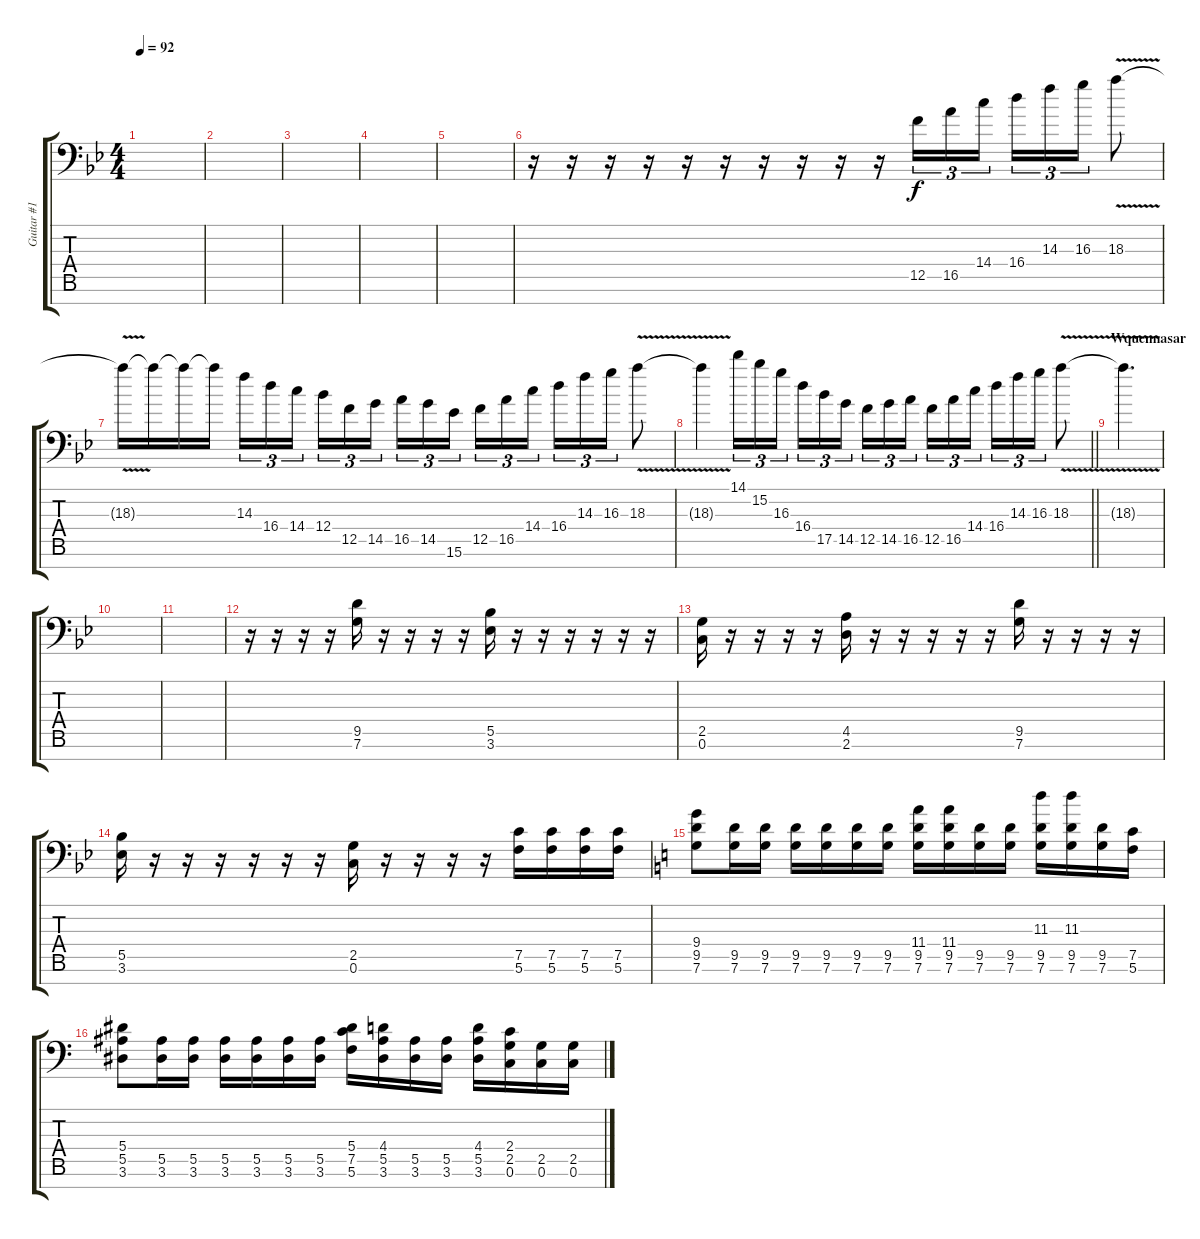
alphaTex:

\track ("Guitar #1" "Guitar #1") {instrument distortionguitar}
\staff {score tabs}
\tuning (C4 G3 Eb3 Bb2 F2 C2 G1) {hide}
\ts (4 4)
\tempo 92
\clef f4
\ks bb
|
|
|
|
|
r.16 r.16 r.16 r.16 r.16 r.16 r.16 r.16 r.16 r.16 12.5.16{tu (3 2) volume 13} 16.5.16{tu (3 2)} 14.4.16{tu (3 2)} 16.4.16{tu (3 2)} 14.3.16{tu (3 2)} 16.3.16{tu (3 2)} 18.3{v}.8 |
18.3{t}.16 18.3{t}.16 18.3{t}.16 18.3{t}.16 14.3.16{tu (3 2)} 16.4.16{tu (3 2)} 14.4.16{tu (3 2) beam splitsecondary} 12.4.16{tu (3 2)} 12.5.16{tu (3 2)} 14.5.16{tu (3 2)} 16.5.16{tu (3 2)} 14.5.16{tu (3 2)} 15.6.16{tu (3 2) beam splitsecondary} 12.5.16{tu (3 2)} 16.5.16{tu (3 2)} 14.4.16{tu (3 2)} 16.4.16{tu (3 2)} 14.3.16{tu (3 2)} 16.3.16{tu (3 2)} 18.3{v}.8 |
\barLineRight lightlight
18.3{t}.4 14.1.16{tu (3 2)} 15.2.16{tu (3 2)} 16.3.16{tu (3 2) beam splitsecondary} 16.4.16{tu (3 2)} 17.5.16{tu (3 2)} 14.5.16{tu (3 2)} 12.5.16{tu (3 2)} 14.5.16{tu (3 2)} 16.5.16{tu (3 2) beam splitsecondary} 12.5.16{tu (3 2)} 16.5.16{tu (3 2)} 14.4.16{tu (3 2)} 16.4.16{tu (3 2)} 14.3.16{tu (3 2)} 16.3.16{tu (3 2)} 18.3{v}.8 |
\section ("" "Wquennasar")
18.3{t}.4{d} |
|
|
r.16{instrument electricguitarjazz} r.16 r.16 r.16 (9.5 7.6).16 r.16 r.16 r.16 r.16 (5.5 3.6).16 r.16 r.16 r.16 r.16 r.16 r.16 |
(2.5 0.6).16 r.16 r.16 r.16 r.16 (4.5 2.6).16 r.16 r.16 r.16 r.16 r.16 (9.5 7.6).16 r.16 r.16 r.16 r.16 |
(5.5 3.6).16 r.16 r.16 r.16 r.16 r.16 r.16 (2.5 0.6).16 r.16 r.16 r.16 r.16 (7.5 5.6).16{instrument distortionguitar} (7.5 5.6).16 (7.5 5.6).16 (7.5 5.6).16 |
\ks c
(9.4 9.5 7.6).8 (9.5 7.6).16 (9.5 7.6).16 (9.5 7.6).16 (9.5 7.6).16 (9.5 7.6).16 (9.5 7.6).16 (11.4 9.5 7.6).16 (11.4 9.5 7.6).16 (9.5 7.6).16 (9.5 7.6).16 (11.3 9.5 7.6).16 (11.3 9.5 7.6).16 (9.5 7.6).16 (7.5 5.6).16 |
(5.4 5.5 3.6).8 (5.5 3.6).16 (5.5 3.6).16 (5.5 3.6).16 (5.5 3.6).16 (5.5 3.6).16 (5.5 3.6).16 (5.4 7.5 5.6).16 (4.4 5.5 3.6).16 (5.5 3.6).16 (5.5 3.6).16 (4.4 5.5 3.6).16 (2.4 2.5 0.6).16 (2.5 0.6).16 (2.5 0.6).16
